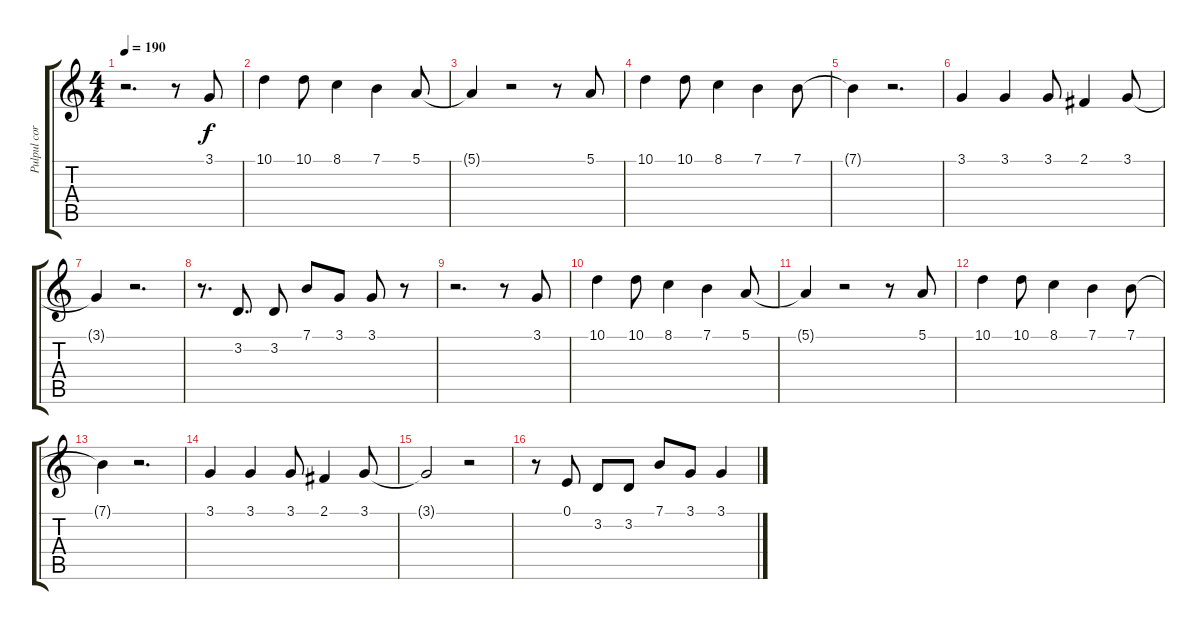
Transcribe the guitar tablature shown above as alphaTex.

\track ("Pulpul cordes vocales" "Pulpul cor") {instrument cello}
\staff {score tabs}
\tuning (E4 B3 G3 D3 A2 E2) {hide}
\ts (4 4)
\tempo 190
\clef g2
\ks c
r.2{d dy ff} r.8 3.1.8{dy f} |
10.1.4 10.1.8 8.1.4 7.1.4 5.1.8 |
5.1{t}.4 r.2 r.8 5.1.8 |
10.1.4 10.1.8 8.1.4 7.1.4 7.1.8 |
7.1{t}.4 r.2{d} |
3.1.4 3.1.4 3.1.8 2.1.4 3.1.8 |
3.1{t}.4 r.2{d} |
r.8{d} 3.2.8{d} 3.2.8 7.1.8 3.1.8 3.1.8 r.8 |
r.2{d} r.8 3.1.8 |
10.1.4 10.1.8 8.1.4 7.1.4 5.1.8 |
5.1{t}.4 r.2 r.8 5.1.8 |
10.1.4 10.1.8 8.1.4 7.1.4 7.1.8 |
7.1{t}.4 r.2{d} |
3.1.4 3.1.4 3.1.8 2.1.4 3.1.8 |
3.1{t}.2 r.2 |
r.8 0.1.8 3.2.8 3.2.8 7.1.8 3.1.8 3.1.4
